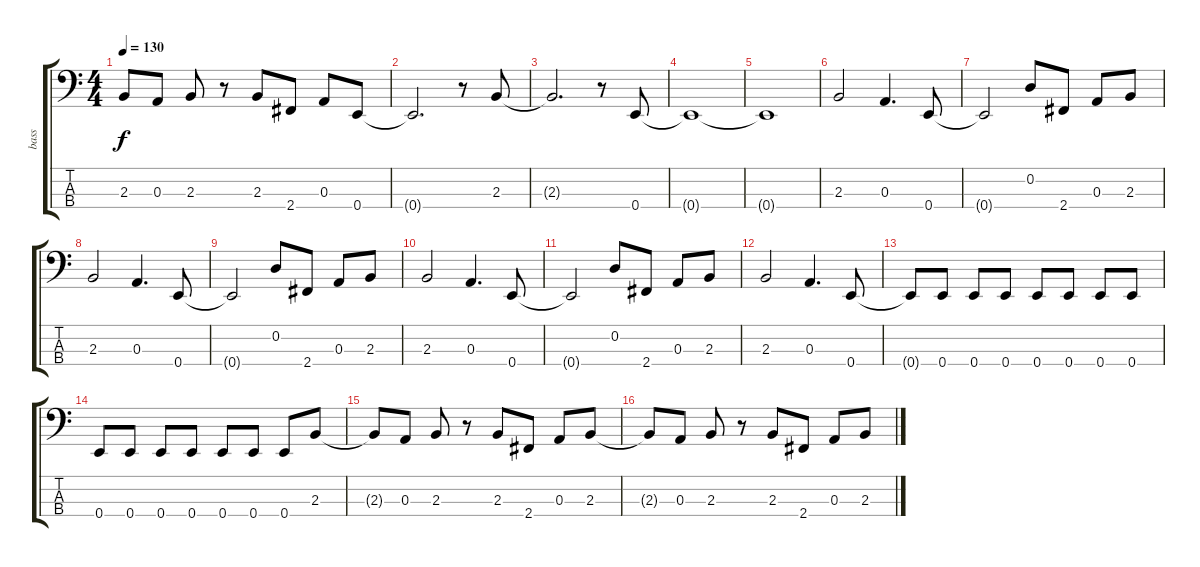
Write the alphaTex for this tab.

\track ("bass" "bass") {instrument electricbassfinger}
\staff {score tabs}
\tuning (G2 D2 A1 E1) {hide}
\ts (4 4)
\tempo 130
\clef f4
\ks c
2.3{t}.8{dy f} 0.3.8 2.3.8 r.8 2.3.8 2.4.8 0.3.8 0.4.8 |
0.4{t}.2{d} r.8 2.3.8 |
2.3{t}.2{d} r.8 0.4.8 |
0.4{t}.1 |
0.4{t}.1 |
2.3.2 0.3.4{d} 0.4.8 |
0.4{t}.2 0.2.8 2.4.8 0.3.8 2.3.8 |
2.3.2 0.3.4{d} 0.4.8 |
0.4{t}.2 0.2.8 2.4.8 0.3.8 2.3.8 |
2.3.2 0.3.4{d} 0.4.8 |
0.4{t}.2 0.2.8 2.4.8 0.3.8 2.3.8 |
2.3.2 0.3.4{d} 0.4.8 |
0.4{t}.8 0.4.8 0.4.8 0.4.8 0.4.8 0.4.8 0.4.8 0.4.8 |
0.4.8 0.4.8 0.4.8 0.4.8 0.4.8 0.4.8 0.4.8 2.3.8 |
2.3{t}.8 0.3.8 2.3.8 r.8 2.3.8 2.4.8 0.3.8 2.3.8 |
2.3{t}.8 0.3.8 2.3.8 r.8 2.3.8 2.4.8 0.3.8 2.3.8
